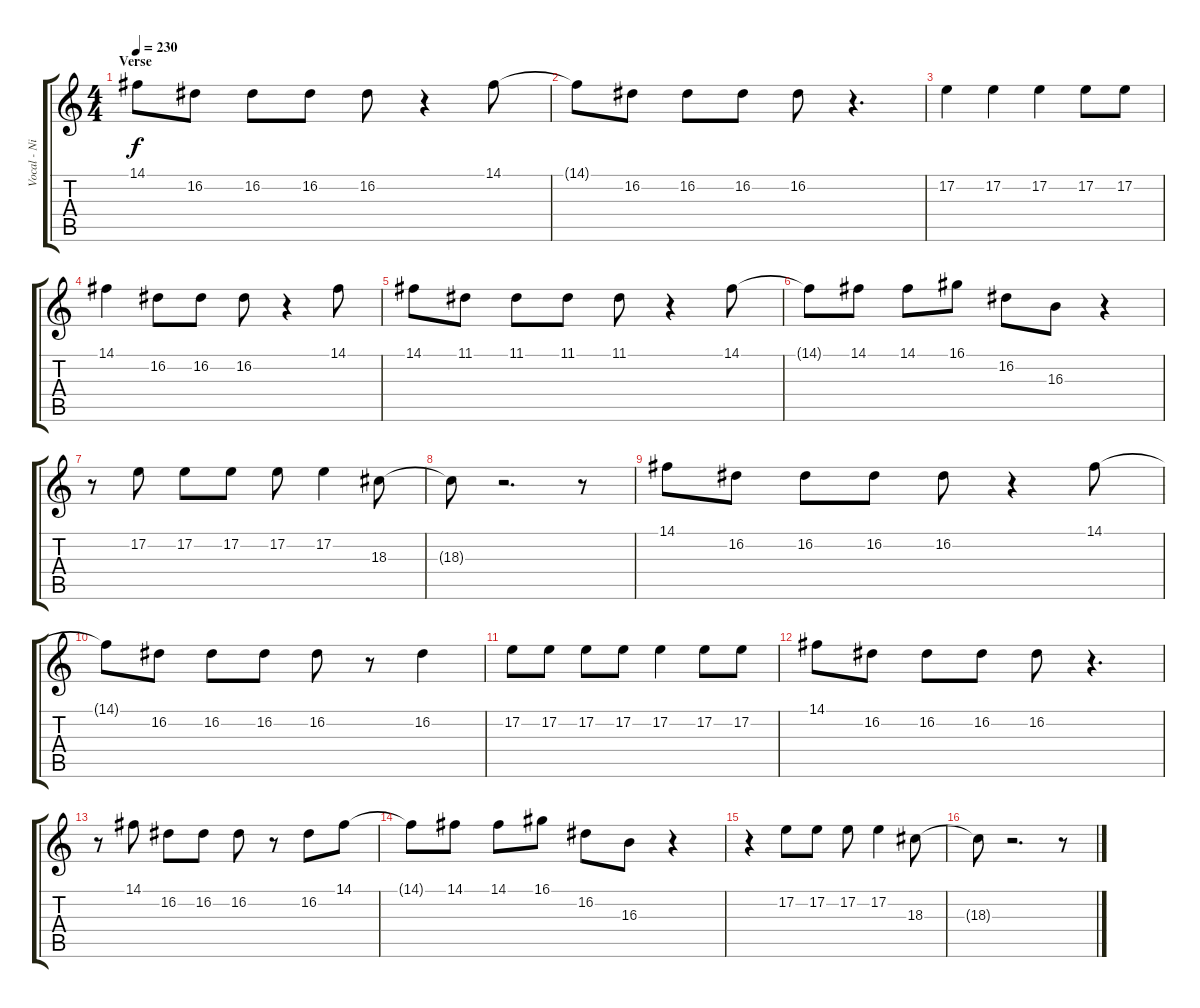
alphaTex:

\track ("Vocal - Nikola" "Vocal - Ni") {instrument flute}
\staff {score tabs}
\tuning (E4 B3 G3 D3 A2 E2) {hide}
\ts (4 4)
\section ("" "Verse")
\tempo 230
\clef g2
\ks c
14.1.8{dy f} 16.2.8 16.2.8 16.2.8 16.2.8 r.4 14.1.8 |
14.1{t}.8 16.2.8 16.2.8 16.2.8 16.2.8 r.4{d} |
17.2.4 17.2.4 17.2.4 17.2.8 17.2.8 |
14.1.4 16.2.8 16.2.8 16.2.8 r.4 14.1.8 |
14.1.8 11.1.8 11.1.8 11.1.8 11.1.8 r.4 14.1.8 |
14.1{t}.8 14.1.8 14.1.8 16.1.8 16.2.8 16.3.8 r.4 |
r.8 17.2.8 17.2.8 17.2.8 17.2.8 17.2.4 18.3.8 |
18.3{t}.8 r.2{d} r.8 |
14.1.8 16.2.8 16.2.8 16.2.8 16.2.8 r.4 14.1.8 |
14.1{t}.8 16.2.8 16.2.8 16.2.8 16.2.8 r.8 16.2.4 |
17.2.8 17.2.8 17.2.8 17.2.8 17.2.4 17.2.8 17.2.8 |
14.1.8 16.2.8 16.2.8 16.2.8 16.2.8 r.4{d} |
r.8 14.1.8 16.2.8 16.2.8 16.2.8 r.8 16.2.8 14.1.8 |
14.1{t}.8 14.1.8 14.1.8 16.1.8 16.2.8 16.3.8 r.4 |
r.4 17.2.8 17.2.8 17.2.8 17.2.4 18.3.8 |
18.3{t}.8 r.2{d} r.8
